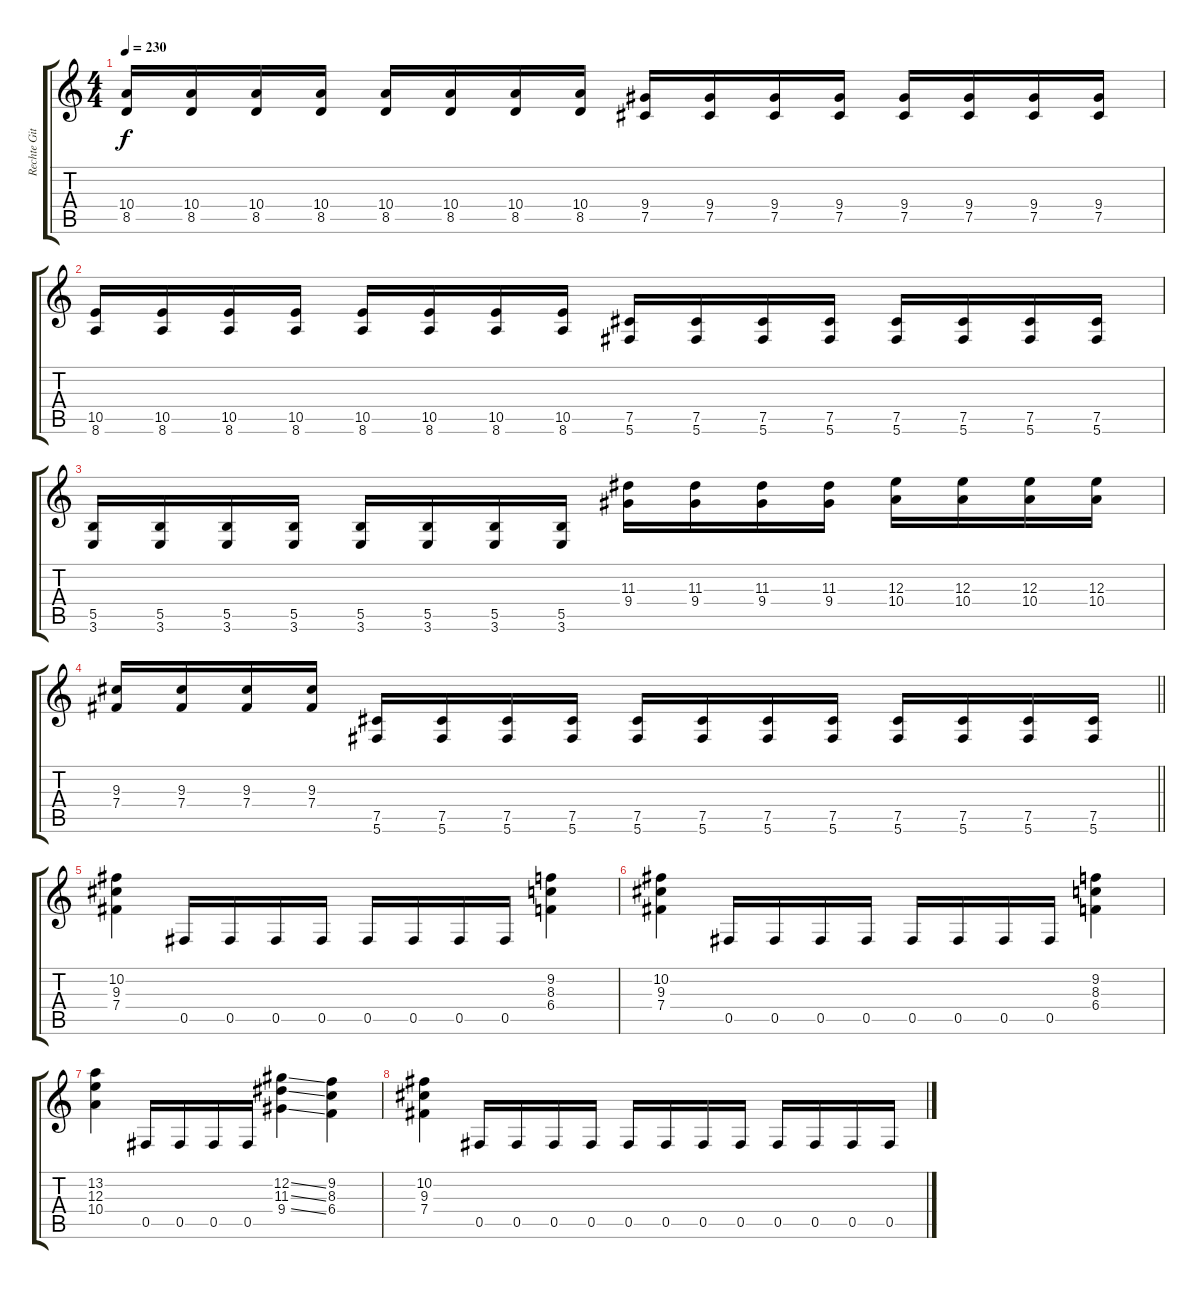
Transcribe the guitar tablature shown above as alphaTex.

\track ("Rechte Gitarre" "Rechte Git") {instrument distortionguitar}
\staff {score tabs}
\tuning (Db4 Ab3 E3 B2 Gb2 Db2) {hide}
\ts (4 4)
\tempo 230
\clef g2
\ks c
(10.4 8.5).16{dy f} (10.4 8.5).16 (10.4 8.5).16 (10.4 8.5).16 (10.4 8.5).16 (10.4 8.5).16 (10.4 8.5).16 (10.4 8.5).16 (9.4 7.5).16 (9.4 7.5).16 (9.4 7.5).16 (9.4 7.5).16 (9.4 7.5).16 (9.4 7.5).16 (9.4 7.5).16 (9.4 7.5).16 |
(10.5 8.6).16 (10.5 8.6).16 (10.5 8.6).16 (10.5 8.6).16 (10.5 8.6).16 (10.5 8.6).16 (10.5 8.6).16 (10.5 8.6).16 (7.5 5.6).16 (7.5 5.6).16 (7.5 5.6).16 (7.5 5.6).16 (7.5 5.6).16 (7.5 5.6).16 (7.5 5.6).16 (7.5 5.6).16 |
(5.5 3.6).16 (5.5 3.6).16 (5.5 3.6).16 (5.5 3.6).16 (5.5 3.6).16 (5.5 3.6).16 (5.5 3.6).16 (5.5 3.6).16 (11.3 9.4).16 (11.3 9.4).16 (11.3 9.4).16 (11.3 9.4).16 (12.3 10.4).16 (12.3 10.4).16 (12.3 10.4).16 (12.3 10.4).16 |
\barLineRight lightlight
(9.3 7.4).16 (9.3 7.4).16 (9.3 7.4).16 (9.3 7.4).16 (7.5 5.6).16 (7.5 5.6).16 (7.5 5.6).16 (7.5 5.6).16 (7.5 5.6).16 (7.5 5.6).16 (7.5 5.6).16 (7.5 5.6).16 (7.5 5.6).16 (7.5 5.6).16 (7.5 5.6).16 (7.5 5.6).16 |
\section ("" "")
(10.2 9.3 7.4).4 0.5.16 0.5.16 0.5.16 0.5.16 0.5.16 0.5.16 0.5.16 0.5.16 (9.2 8.3 6.4).4 |
(10.2 9.3 7.4).4 0.5.16 0.5.16 0.5.16 0.5.16 0.5.16 0.5.16 0.5.16 0.5.16 (9.2 8.3 6.4).4 |
(13.2 12.3 10.4).4 0.5.16 0.5.16 0.5.16 0.5.16 (12.2{ss} 11.3{ss} 9.4{ss}).4 (9.2 8.3 6.4).4 |
(10.2 9.3 7.4).4 0.5.16 0.5.16 0.5.16 0.5.16 0.5.16 0.5.16 0.5.16 0.5.16 0.5.16 0.5.16 0.5.16 0.5.16
